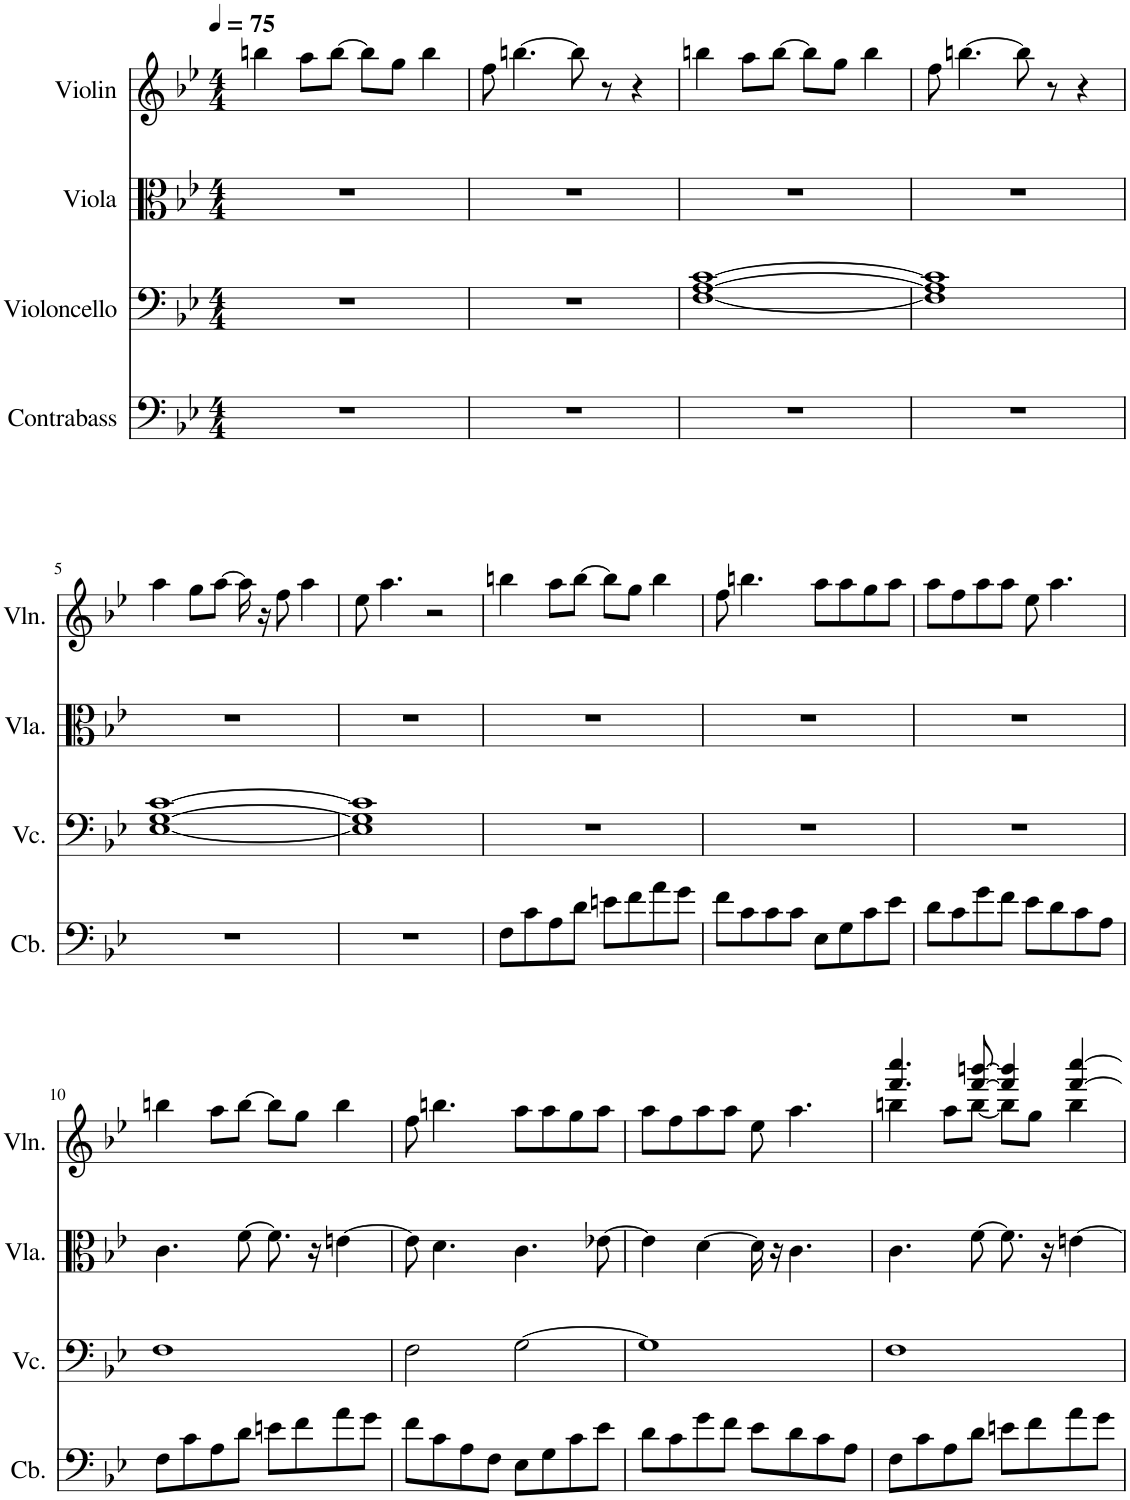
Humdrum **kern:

**kern	**kern	**kern	**kern
*part4	*part3	*part2	*part1
*staff4	*staff3	*staff2	*staff1
*I"Contrabass	*I"Violoncello	*I"Viola	*I"Violin
*I'Cb.	*I'Vc.	*I'Vla.	*I'Vln.
*clefF4	*clefF4	*clefC3	*clefG2
*Trd7c12	*	*	*
*k[b-e-]	*k[b-e-]	*k[b-e-]	*k[b-e-]
*M4/4	*M4/4	*M4/4	*M4/4
*MM75	*MM75	*MM75	*MM75
=1	=1	=1	=1
1r	1r	1r	4bbn\
.	.	.	8aa\L
.	.	.	[8bb\J
.	.	.	8bb\L]
.	.	.	8gg\J
.	.	.	4bb\
=2	=2	=2	=2
1r	1r	1r	8ff\
.	.	.	[4.bbn\
.	.	.	8bb\]
.	.	.	8r
.	.	.	4r
=3	=3	=3	=3
1r	[1F [1A [1c	1r	4bbn\
.	.	.	8aa\L
.	.	.	[8bb\J
.	.	.	8bb\L]
.	.	.	8gg\J
.	.	.	4bb\
=4	=4	=4	=4
1r	1F] 1A] 1c]	1r	8ff\
.	.	.	[4.bbn\
.	.	.	8bb\]
.	.	.	8r
.	.	.	4r
!!LO:LB:g=z
=5	=5	=5	=5
1r	[1E- [1G [1c	1r	4aa\
.	.	.	8gg\L
.	.	.	[8aa\J
.	.	.	16aa\]
.	.	.	16r
.	.	.	8ff\
.	.	.	4aa\
=6	=6	=6	=6
1r	1E-] 1G] 1c]	1r	8ee-\
.	.	.	4.aa\
.	.	.	2r
=7	=7	=7	=7
8F\L	1r	1r	4bbn\
8c\	.	.	.
8A\	.	.	8aa\L
8d\J	.	.	[8bb\J
8en\L	.	.	8bb\L]
8f\	.	.	8gg\J
8a\	.	.	4bb\
8g\J	.	.	.
=8	=8	=8	=8
8f\L	1r	1r	8ff\
8c\	.	.	4.bbn\
8c\	.	.	.
8c\J	.	.	.
8E-\L	.	.	8aa\L
8G\	.	.	8aa\
8c\	.	.	8gg\
8e-\J	.	.	8aa\J
=9	=9	=9	=9
8d\L	1r	1r	8aa\L
8c\	.	.	8ff\
8g\	.	.	8aa\
8f\J	.	.	8aa\J
8e-\L	.	.	8ee-\
8d\	.	.	4.aa\
8c\	.	.	.
8A\J	.	.	.
!!LO:LB:g=z
=10	=10	=10	=10
8F\L	1F	4.c\	4bbn\
8c\	.	.	.
8A\	.	.	8aa\L
8d\J	.	[8f\	[8bb\J
8en\L	.	8.f\]	8bb\L]
8f\	.	.	8gg\J
.	.	16r	.
8a\	.	[4en\	4bb\
8g\J	.	.	.
=11	=11	=11	=11
8f\L	2F\	8e\]	8ff\
8c\	.	4.d\	4.bbn\
8A\	.	.	.
8F\J	.	.	.
8E-\L	[2G\	4.c\	8aa\L
8G\	.	.	8aa\
8c\	.	.	8gg\
8e-\J	.	[8e-X\	8aa\J
=12	=12	=12	=12
8d\L	1G]	4e-\]	8aa\L
8c\	.	.	8ff\
8g\	.	[4d\	8aa\
8f\J	.	.	8aa\J
8e-\L	.	16d\]	8ee-\
.	.	16r	.
8d\	.	4.c\	4.aa\
8c\	.	.	.
8A\J	.	.	.
=13	=13	=13	=13
*	*	*	*^
8F\L	1F	4.c\	4.fff/ 4.cccc/	4bbn\
8c\	.	.	.	.
8A\	.	.	.	8aa\L
8d\J	.	[8f\	[8fff/ [8bbbn/	[8bb\J
8en\L	.	8.f\]	4fff/] 4bbb/]	8bb\L]
8f\	.	.	.	8gg\J
.	.	16r	.	.
8a\	.	[4en\	[4fff/ [4cccc/	4bb\
8g\J	.	.	.	.
*	*	*	*v	*v
=	=	=	=
*-	*-	*-	*-
